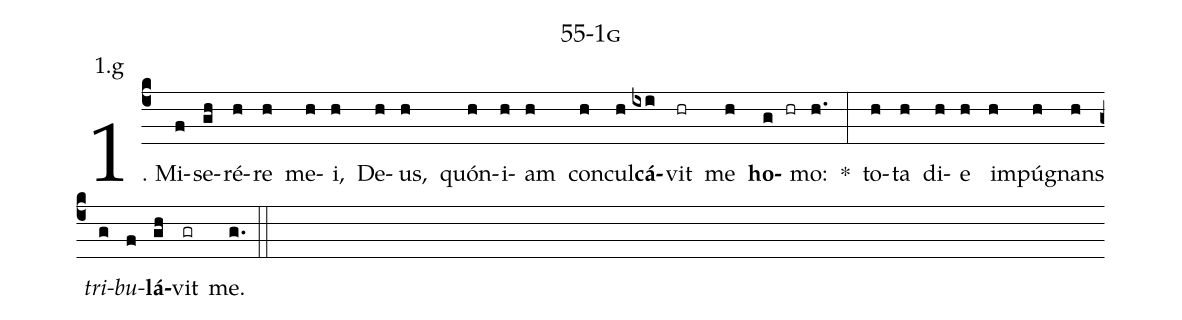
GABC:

name: 55-1g;
annotation: 1.g;
%%
(c4)1. Mi(f)se(gh)ré(h)re(h) me(h)i,(h) De(h)us,(h) quón(h)i(h)am(h) con(h)cul(h)<b>cá</b>(ixi)vit(hr) me(h) <b>ho</b>(g hr)mo:(h.) *(:) to(h)ta(h) di(h)e(h) im(h)pú(h)gnans(h) <i>tri</i>(g)<i>bu</i>(f)<b>lá</b>(gh)vit(gr) me.(g.) (::)
